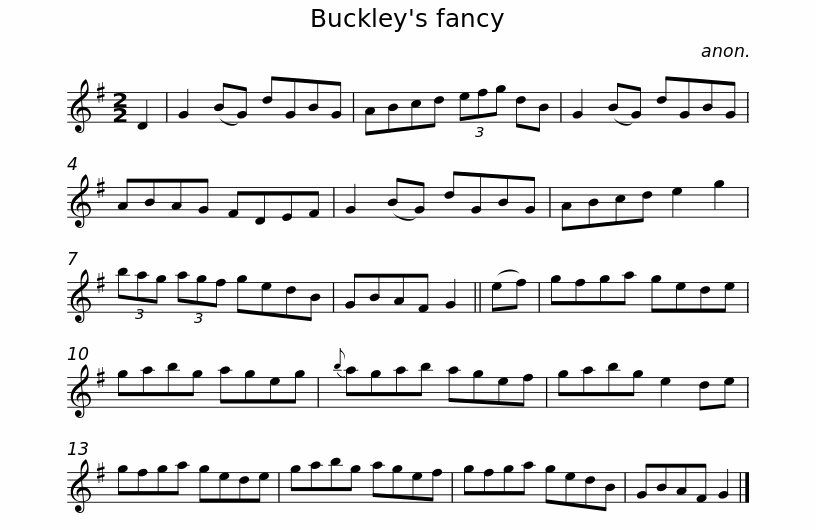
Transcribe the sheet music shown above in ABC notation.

X:1
L:1/8
M:2/2
I:linebreak $
K:G
V:1 treble
V:1
 D2 | G2 (BG) dGBG | ABcd (3efg dB | G2 (BG) dGBG | ABAG FDEF | %5
 G2 (BG) dGBG | ABcd e2 g2 |$ (3bag (3agf gedB | GBAF G2 || (ef) | %10
 gfga gede | gabg ageg |{b} agab agef |$ gabg e2 de | gfga gede | %15
 gabg agef | gfga gedB | GBAF G2 |] %18
